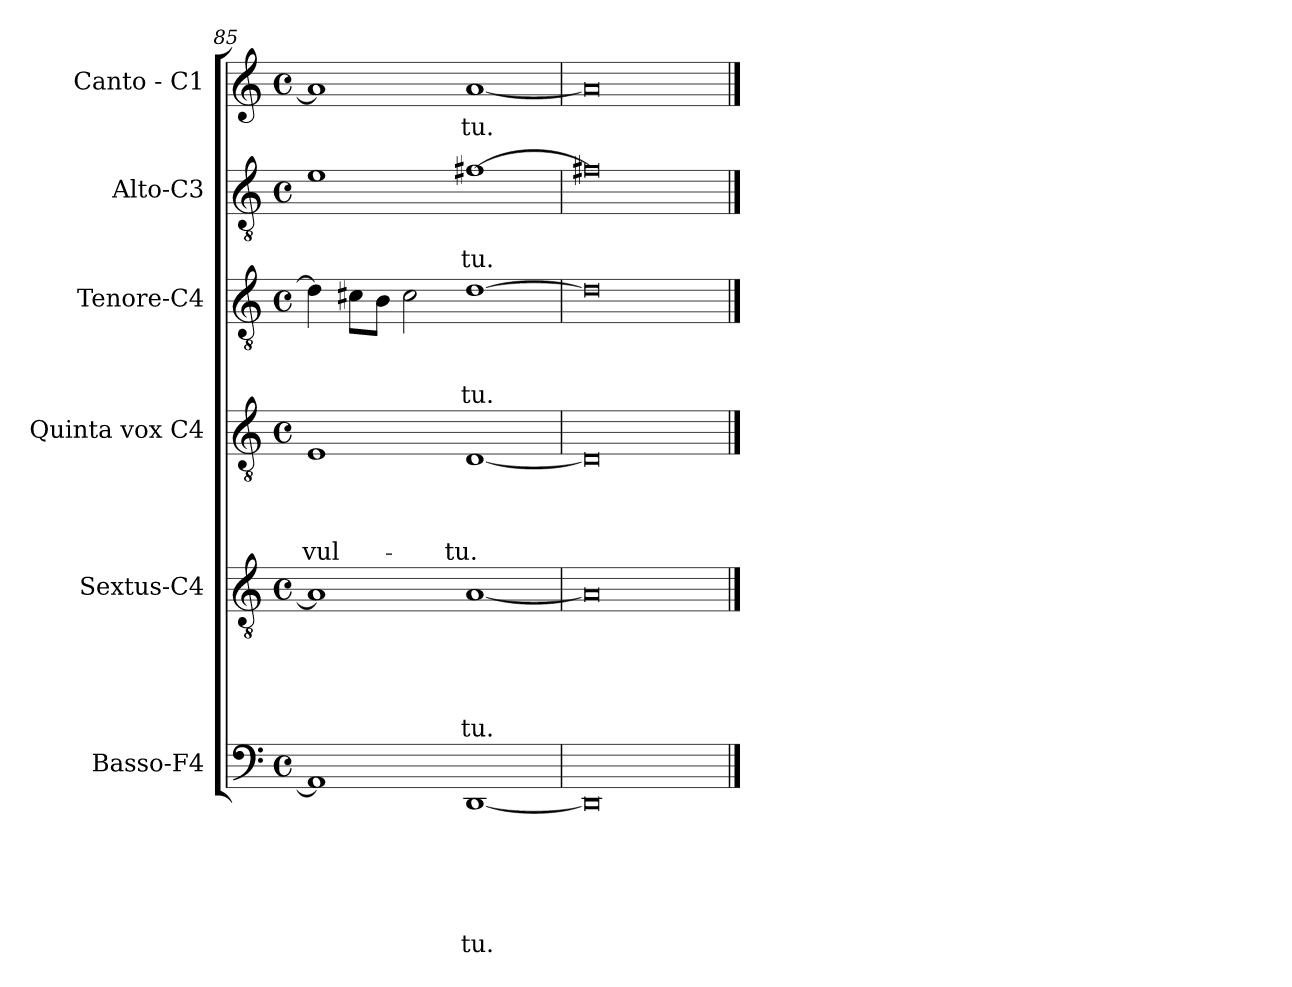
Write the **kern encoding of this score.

**kern	**text	**text	**text	**text	**text	**text	**kern	**text	**text	**text	**text	**text	**kern	**text	**text	**text	**text	**kern	**text	**text	**text	**kern	**text	**text	**kern	**text
*part6	*part6	*part6	*part6	*part6	*part6	*part6	*part5	*part5	*part5	*part5	*part5	*part5	*part4	*part4	*part4	*part4	*part4	*part3	*part3	*part3	*part3	*part2	*part2	*part2	*part1	*part1
*staff6	*staff6	*staff6	*staff6	*staff6	*staff6	*staff6	*staff5	*staff5	*staff5	*staff5	*staff5	*staff5	*staff4	*staff4	*staff4	*staff4	*staff4	*staff3	*staff3	*staff3	*staff3	*staff2	*staff2	*staff2	*staff1	*staff1
*I"Basso-F4	*	*	*	*	*	*	*I"Sextus-C4	*	*	*	*	*	*I"Quinta vox C4	*	*	*	*	*I"Tenore-C4	*	*	*	*I"Alto-C3	*	*	*I"Canto - C1	*
*clefF4	*	*	*	*	*	*	*clefGv2	*	*	*	*	*	*clefGv2	*	*	*	*	*clefGv2	*	*	*	*clefGv2	*	*	*clefG2	*
*k[]	*	*	*	*	*	*	*k[]	*	*	*	*	*	*k[]	*	*	*	*	*k[]	*	*	*	*k[]	*	*	*k[]	*
*C:	*	*	*	*	*	*	*C:	*	*	*	*	*	*C:	*	*	*	*	*C:	*	*	*	*C:	*	*	*C:	*
*M4/4	*	*	*	*	*	*	*M4/4	*	*	*	*	*	*M4/4	*	*	*	*	*M4/4	*	*	*	*M4/4	*	*	*M4/4	*
*met(c)	*	*	*	*	*	*	*met(c)	*	*	*	*	*	*met(c)	*	*	*	*	*met(c)	*	*	*	*met(c)	*	*	*met(c)	*
=85	=85	=85	=85	=85	=85	=85	=85	=85	=85	=85	=85	=85	=85	=85	=85	=85	=85	=85	=85	=85	=85	=85	=85	=85	=85	=85
!	!	!	!	!	!	!	!	!	!	!	!	!	!	!	!	!	!LO:LY:b	!	!	!	!	!	!	!	!	!
1AA]	.	.	.	.	.	.	1A]	.	.	.	.	.	1E	.	.	.	vul-	4d\]	.	.	.	1e	.	.	1a]	.
.	.	.	.	.	.	.	.	.	.	.	.	.	.	.	.	.	.	8c#X\L	.	.	.	.	.	.	.	.
.	.	.	.	.	.	.	.	.	.	.	.	.	.	.	.	.	.	8B\J	.	.	.	.	.	.	.	.
.	.	.	.	.	.	.	.	.	.	.	.	.	.	.	.	.	.	2c#\	.	.	.	.	.	.	.	.
!	!	!	!	!	!	!LO:LY:b	!	!	!	!	!	!LO:LY:b	!	!	!	!	!LO:LY:b	!	!	!	!LO:LY:b	!	!	!LO:LY:b	!	!LO:LY:b
[<1DD	.	.	.	.	.	-tu.	[<1A	.	.	.	.	-tu.	[<1D	.	.	.	-tu.	[>1d	.	.	-tu.	[>1f#X	.	-tu.	[<1a	-tu.
=86	=86	=86	=86	=86	=86	=86	=86	=86	=86	=86	=86	=86	=86	=86	=86	=86	=86	=86	=86	=86	=86	=86	=86	=86	=86	=86
0DD]	.	.	.	.	.	.	0A]	.	.	.	.	.	0D]	.	.	.	.	0d]	.	.	.	0f#X]	.	.	0a]	.
==	==	==	==	==	==	==	==	==	==	==	==	==	==	==	==	==	==	==	==	==	==	==	==	==	==	==
*-	*-	*-	*-	*-	*-	*-	*-	*-	*-	*-	*-	*-	*-	*-	*-	*-	*-	*-	*-	*-	*-	*-	*-	*-	*-	*-
